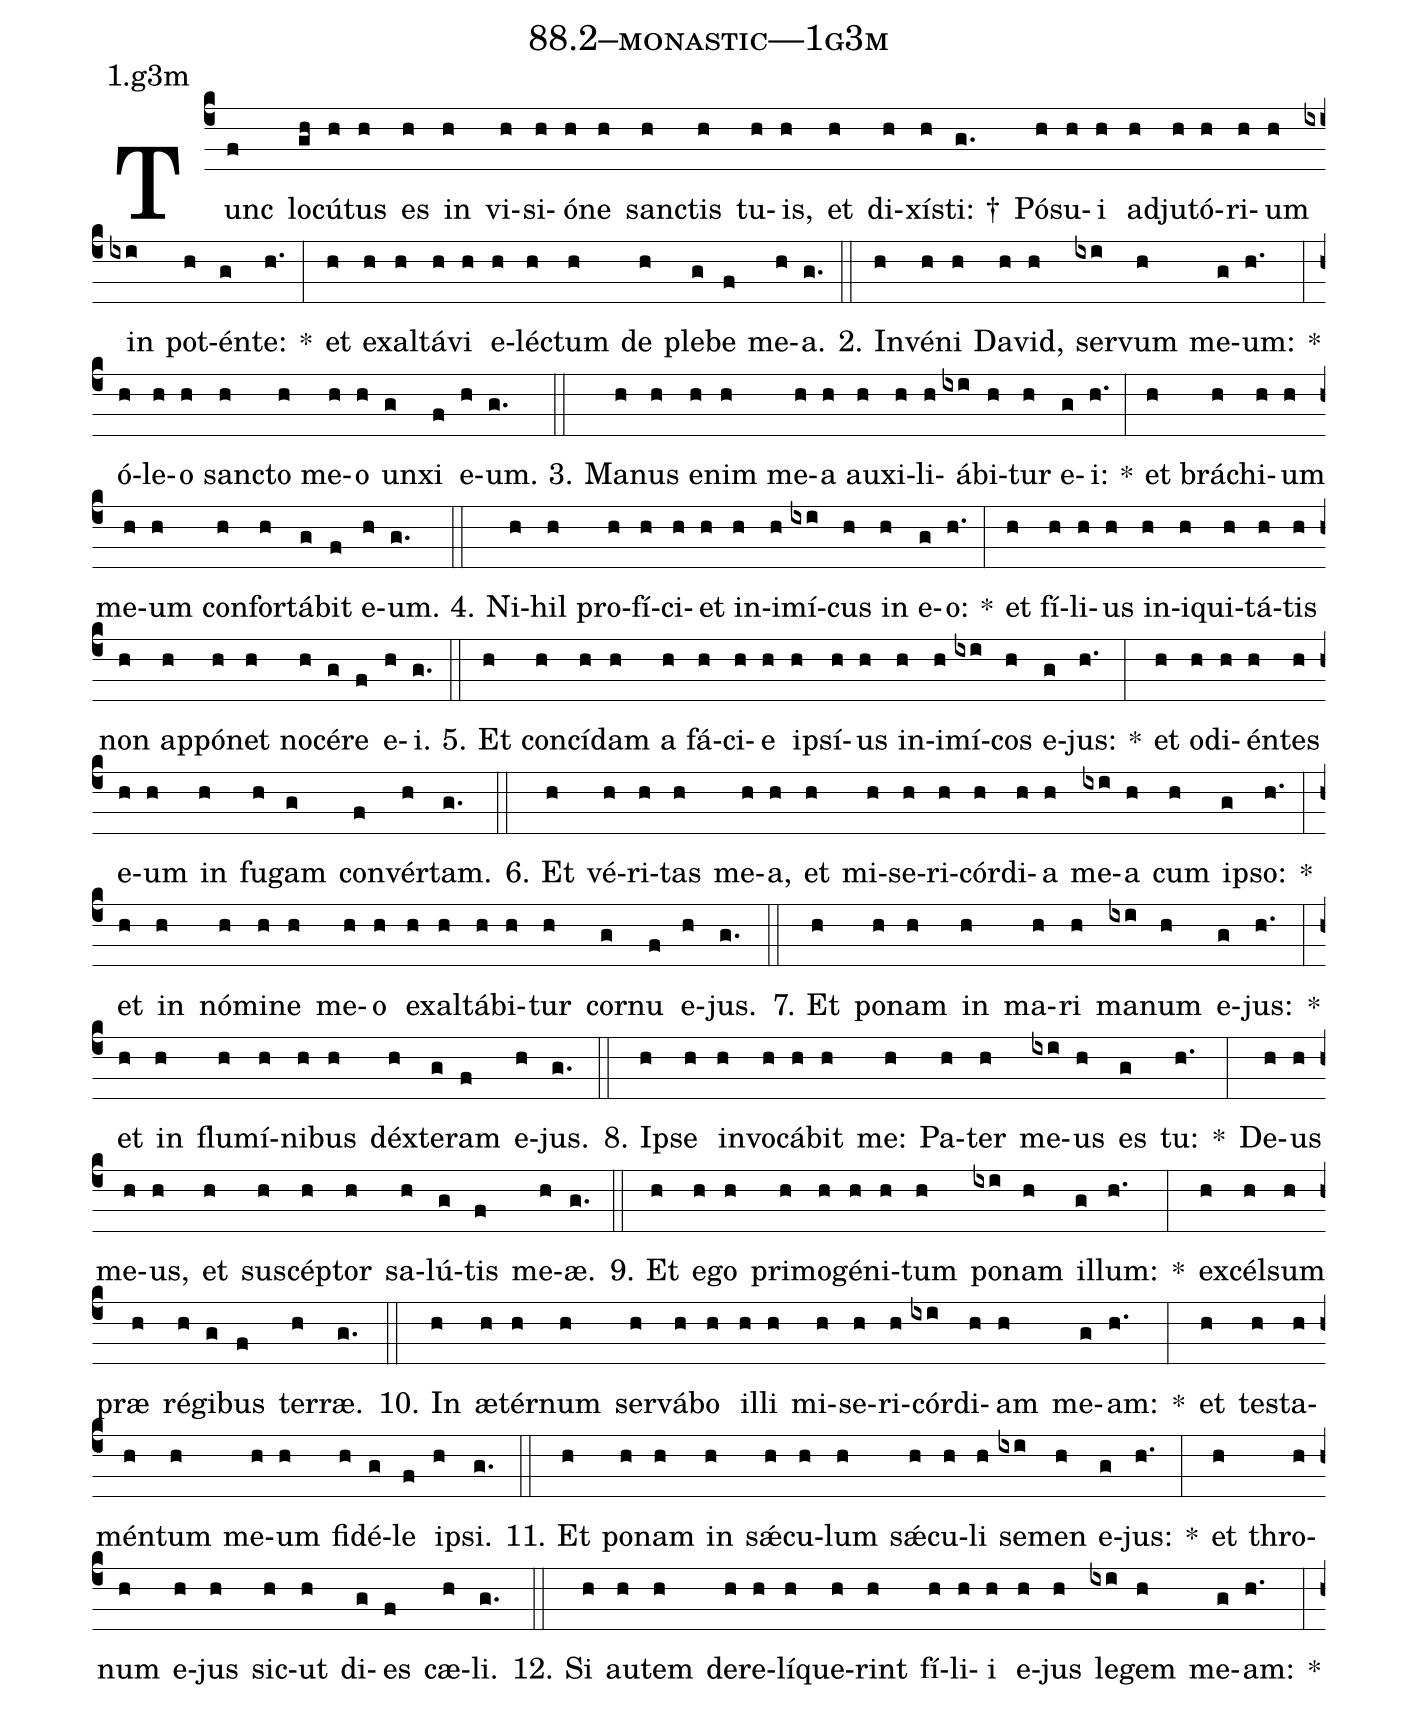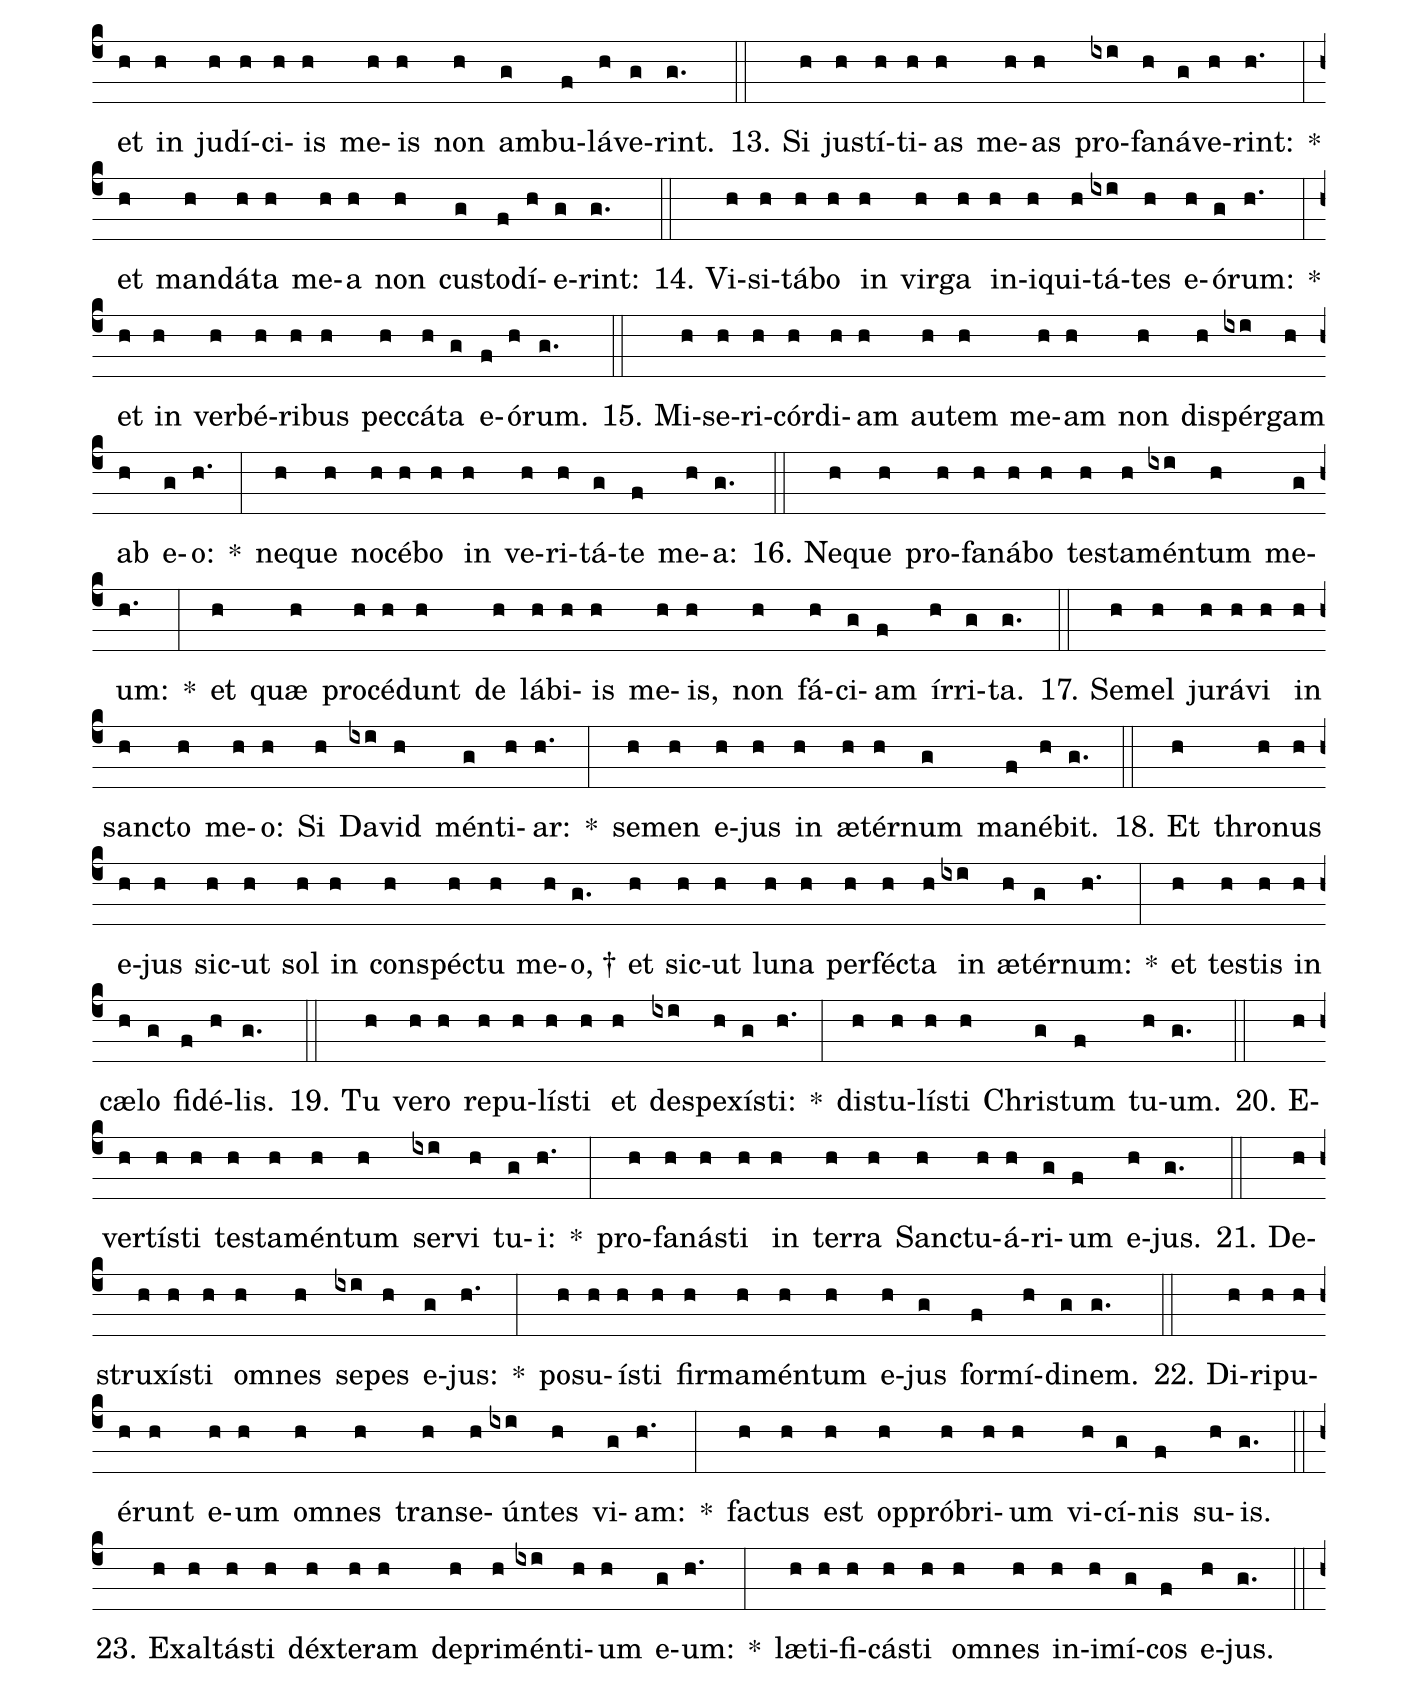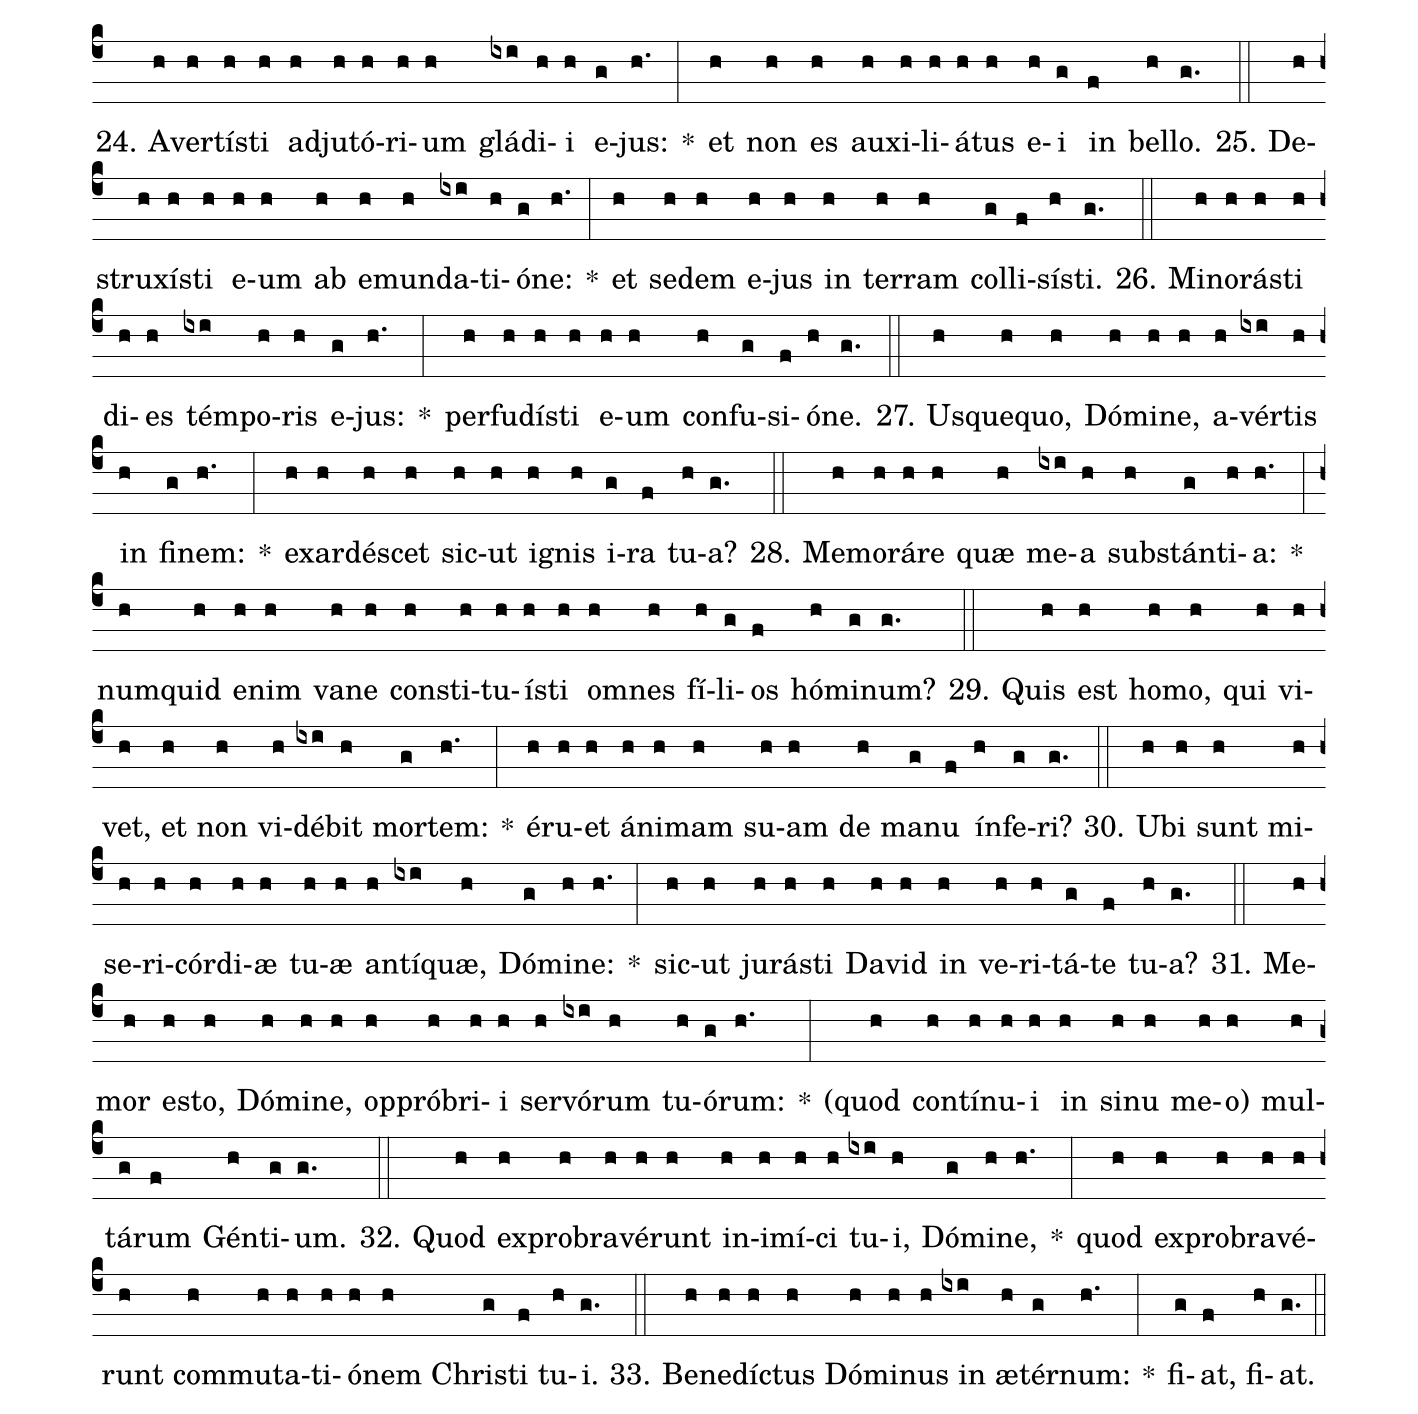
name: 88.2--monastic---1g3m;
annotation: 1.g3m;
%%
(c4)Tunc(f) lo(gh)cú(h)tus(h) es(h) in(h) vi(h)si(h)ó(h)ne(h) sanc(h)tis(h) tu(h)is,(h) et(h) di(h)xís(h)ti: †(g.) Pó(h)su(h)i(h) ad(h)ju(h)tó(h)ri(h)um(h) in(ixi) pot(h)én(g)te:(h.) *(:) et(h) ex(h)al(h)tá(h)vi(h) e(h)léc(h)tum(h) de(h) ple(g)be(f) me(h)a.(g.) (::)
2. In(h)vé(h)ni(h) Da(h)vid,(h) ser(ixi)vum(h) me(g)um:(h.) *(:) ó(h)le(h)o(h) sanc(h)to(h) me(h)o(h) un(g)xi(f) e(h)um.(g.) (::)
3. Ma(h)nus(h) e(h)nim(h) me(h)a(h) au(h)xi(h)li(h)á(ixi)bi(h)tur(h) e(g)i:(h.) *(:) et(h) brá(h)chi(h)um(h) me(h)um(h) con(h)for(h)tá(g)bit(f) e(h)um.(g.) (::)
4. Ni(h)hil(h) pro(h)fí(h)ci(h)et(h) in(h)i(h)mí(ixi)cus(h) in(h) e(g)o:(h.) *(:) et(h) fí(h)li(h)us(h) in(h)i(h)qui(h)tá(h)tis(h) non(h) ap(h)pó(h)net(h) no(h)cé(g)re(f) e(h)i.(g.) (::)
5. Et(h) con(h)cí(h)dam(h) a(h) fá(h)ci(h)e(h) ip(h)sí(h)us(h) in(h)i(h)mí(ixi)cos(h) e(g)jus:(h.) *(:) et(h) o(h)di(h)én(h)tes(h) e(h)um(h) in(h) fu(h)gam(g) con(f)vér(h)tam.(g.) (::)
6. Et(h) vé(h)ri(h)tas(h) me(h)a,(h) et(h) mi(h)se(h)ri(h)cór(h)di(h)a(h) me(ixi)a(h) cum(h) ip(g)so:(h.) *(:) et(h) in(h) nó(h)mi(h)ne(h) me(h)o(h) ex(h)al(h)tá(h)bi(h)tur(h) cor(g)nu(f) e(h)jus.(g.) (::)
7. Et(h) po(h)nam(h) in(h) ma(h)ri(h) ma(ixi)num(h) e(g)jus:(h.) *(:) et(h) in(h) flu(h)mí(h)ni(h)bus(h) déx(h)te(g)ram(f) e(h)jus.(g.) (::)
8. Ip(h)se(h) in(h)vo(h)cá(h)bit(h) me:(h) Pa(h)ter(h) me(ixi)us(h) es(g) tu:(h.) *(:) De(h)us(h) me(h)us,(h) et(h) su(h)scép(h)tor(h) sa(h)lú(g)tis(f) me(h)æ.(g.) (::)
9. Et(h) e(h)go(h) pri(h)mo(h)gé(h)ni(h)tum(h) po(ixi)nam(h) il(g)lum:(h.) *(:) ex(h)cél(h)sum(h) præ(h) ré(h)gi(g)bus(f) ter(h)ræ.(g.) (::)
10. In(h) æ(h)tér(h)num(h) ser(h)vá(h)bo(h) il(h)li(h) mi(h)se(h)ri(h)cór(ixi)di(h)am(h) me(g)am:(h.) *(:) et(h) tes(h)ta(h)mén(h)tum(h) me(h)um(h) fi(h)dé(g)le(f) ip(h)si.(g.) (::)
11. Et(h) po(h)nam(h) in(h) sǽ(h)cu(h)lum(h) sǽ(h)cu(h)li(h) se(ixi)men(h) e(g)jus:(h.) *(:) et(h) thro(h)num(h) e(h)jus(h) sic(h)ut(h) di(g)es(f) cæ(h)li.(g.) (::)
12. Si(h) au(h)tem(h) de(h)re(h)lí(h)que(h)rint(h) fí(h)li(h)i(h) e(h)jus(h) le(ixi)gem(h) me(g)am:(h.) *(:) et(h) in(h) ju(h)dí(h)ci(h)is(h) me(h)is(h) non(h) am(g)bu(f)lá(h)ve(g)rint.(g.) (::)
13. Si(h) jus(h)tí(h)ti(h)as(h) me(h)as(h) pro(ixi)fa(h)ná(g)ve(h)rint:(h.) *(:) et(h) man(h)dá(h)ta(h) me(h)a(h) non(h) cus(g)to(f)dí(h)e(g)rint:(g.) (::)
14. Vi(h)si(h)tá(h)bo(h) in(h) vir(h)ga(h) in(h)i(h)qui(h)tá(ixi)tes(h) e(h)ó(g)rum:(h.) *(:) et(h) in(h) ver(h)bé(h)ri(h)bus(h) pec(h)cá(h)ta(g) e(f)ó(h)rum.(g.) (::)
15. Mi(h)se(h)ri(h)cór(h)di(h)am(h) au(h)tem(h) me(h)am(h) non(h) di(h)spér(ixi)gam(h) ab(h) e(g)o:(h.) *(:) ne(h)que(h) no(h)cé(h)bo(h) in(h) ve(h)ri(h)tá(g)te(f) me(h)a:(g.) (::)
16. Ne(h)que(h) pro(h)fa(h)ná(h)bo(h) tes(h)ta(h)mén(ixi)tum(h) me(g)um:(h.) *(:) et(h) quæ(h) pro(h)cé(h)dunt(h) de(h) lá(h)bi(h)is(h) me(h)is,(h) non(h) fá(h)ci(g)am(f) ír(h)ri(g)ta.(g.) (::)
17. Se(h)mel(h) ju(h)rá(h)vi(h) in(h) sanc(h)to(h) me(h)o:(h) Si(h) Da(ixi)vid(h) mén(g)ti(h)ar:(h.) *(:) se(h)men(h) e(h)jus(h) in(h) æ(h)tér(h)num(g) ma(f)né(h)bit.(g.) (::)
18. Et(h) thro(h)nus(h) e(h)jus(h) sic(h)ut(h) sol(h) in(h) con(h)spéc(h)tu(h) me(h)o, †(g.) et(h) sic(h)ut(h) lu(h)na(h) per(h)féc(h)ta(h) in(ixi) æ(h)tér(g)num:(h.) *(:) et(h) tes(h)tis(h) in(h) cæ(h)lo(g) fi(f)dé(h)lis.(g.) (::)
19. Tu(h) ve(h)ro(h) re(h)pu(h)lís(h)ti(h) et(h) de(ixi)spe(h)xís(g)ti:(h.) *(:) dis(h)tu(h)lís(h)ti(h) Chris(g)tum(f) tu(h)um.(g.) (::)
20. E(h)ver(h)tís(h)ti(h) tes(h)ta(h)mén(h)tum(h) ser(ixi)vi(h) tu(g)i:(h.) *(:) pro(h)fa(h)nás(h)ti(h) in(h) ter(h)ra(h) Sanc(h)tu(h)á(h)ri(g)um(f) e(h)jus.(g.) (::)
21. De(h)stru(h)xís(h)ti(h) om(h)nes(h) se(ixi)pes(h) e(g)jus:(h.) *(:) po(h)su(h)ís(h)ti(h) fir(h)ma(h)mén(h)tum(h) e(h)jus(g) for(f)mí(h)di(g)nem.(g.) (::)
22. Di(h)ri(h)pu(h)é(h)runt(h) e(h)um(h) om(h)nes(h) trans(h)e(h)ún(ixi)tes(h) vi(g)am:(h.) *(:) fac(h)tus(h) est(h) op(h)pró(h)bri(h)um(h) vi(h)cí(g)nis(f) su(h)is.(g.) (::)
23. Ex(h)al(h)tás(h)ti(h) déx(h)te(h)ram(h) de(h)pri(h)mén(ixi)ti(h)um(h) e(g)um:(h.) *(:) læ(h)ti(h)fi(h)cás(h)ti(h) om(h)nes(h) in(h)i(h)mí(g)cos(f) e(h)jus.(g.) (::)
24. A(h)ver(h)tís(h)ti(h) ad(h)ju(h)tó(h)ri(h)um(h) glá(ixi)di(h)i(h) e(g)jus:(h.) *(:) et(h) non(h) es(h) au(h)xi(h)li(h)á(h)tus(h) e(h)i(g) in(f) bel(h)lo.(g.) (::)
25. De(h)stru(h)xís(h)ti(h) e(h)um(h) ab(h) e(h)mun(h)da(ixi)ti(h)ó(g)ne:(h.) *(:) et(h) se(h)dem(h) e(h)jus(h) in(h) ter(h)ram(h) col(g)li(f)sís(h)ti.(g.) (::)
26. Mi(h)no(h)rás(h)ti(h) di(h)es(h) tém(ixi)po(h)ris(h) e(g)jus:(h.) *(:) per(h)fu(h)dís(h)ti(h) e(h)um(h) con(h)fu(g)si(f)ó(h)ne.(g.) (::)
27. Us(h)que(h)quo,(h) Dó(h)mi(h)ne,(h) a(h)vér(ixi)tis(h) in(h) fi(g)nem:(h.) *(:) ex(h)ar(h)dé(h)scet(h) sic(h)ut(h) i(h)gnis(h) i(g)ra(f) tu(h)a?(g.) (::)
28. Me(h)mo(h)rá(h)re(h) quæ(h) me(ixi)a(h) sub(h)stán(g)ti(h)a:(h.) *(:) num(h)quid(h) e(h)nim(h) va(h)ne(h) con(h)sti(h)tu(h)ís(h)ti(h) om(h)nes(h) fí(h)li(g)os(f) hó(h)mi(g)num?(g.) (::)
29. Quis(h) est(h) ho(h)mo,(h) qui(h) vi(h)vet,(h) et(h) non(h) vi(h)dé(ixi)bit(h) mor(g)tem:(h.) *(:) é(h)ru(h)et(h) á(h)ni(h)mam(h) su(h)am(h) de(h) ma(g)nu(f) ín(h)fe(g)ri?(g.) (::)
30. U(h)bi(h) sunt(h) mi(h)se(h)ri(h)cór(h)di(h)æ(h) tu(h)æ(h) an(h)tí(ixi)quæ,(h) Dó(g)mi(h)ne:(h.) *(:) sic(h)ut(h) ju(h)rás(h)ti(h) Da(h)vid(h) in(h) ve(h)ri(h)tá(g)te(f) tu(h)a?(g.) (::)
31. Me(h)mor(h) es(h)to,(h) Dó(h)mi(h)ne,(h) op(h)pró(h)bri(h)i(h) ser(h)vó(ixi)rum(h) tu(h)ó(g)rum:(h.) *(:) <v>(</v>quod(h) con(h)tí(h)nu(h)i(h) in(h) si(h)nu(h) me(h)o)(h) mul(h)tá(g)rum(f) Gén(h)ti(g)um.(g.) (::)
32. Quod(h) ex(h)pro(h)bra(h)vé(h)runt(h) in(h)i(h)mí(h)ci(h) tu(ixi)i,(h) Dó(g)mi(h)ne,(h.) *(:) quod(h) ex(h)pro(h)bra(h)vé(h)runt(h) com(h)mu(h)ta(h)ti(h)ó(h)nem(h) Chris(g)ti(f) tu(h)i.(g.) (::)
33. Be(h)ne(h)díc(h)tus(h) Dó(h)mi(h)nus(h) in(ixi) æ(h)tér(g)num:(h.) *(:) fi(g)at,(f) fi(h)at.(g.) (::)
